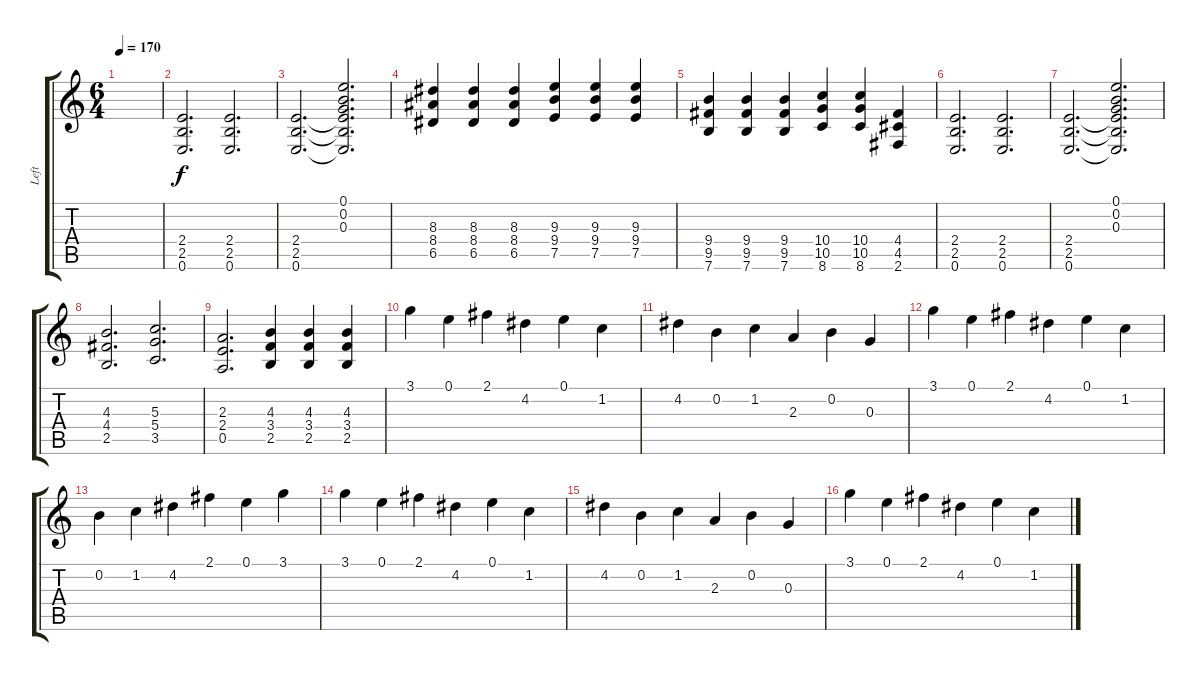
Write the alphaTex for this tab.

\track ("Left" "Left") {instrument electricguitarjazz}
\staff {score tabs}
\tuning (E4 B3 G3 D3 A2 E2) {hide}
\ts (6 4)
\tempo 170
\clef g2
\ks c
|
(2.4 2.5 0.6).2{d volume 11 instrument overdrivenguitar} (2.4 2.5 0.6).2{d} |
(2.4 2.5 0.6).2{d} (0.1 0.2 0.3 2.4{t} 2.5{t} 0.6{t}).2{d} |
(8.3 8.4 6.5).4 (8.3 8.4 6.5).4 (8.3 8.4 6.5).4 (9.3 9.4 7.5).4 (9.3 9.4 7.5).4 (9.3 9.4 7.5).4 |
(9.4 9.5 7.6).4 (9.4 9.5 7.6).4 (9.4 9.5 7.6).4 (10.4 10.5 8.6).4 (10.4 10.5 8.6).4 (4.4 4.5 2.6).4 |
(2.4 2.5 0.6).2{d} (2.4 2.5 0.6).2{d} |
(2.4 2.5 0.6).2{d} (0.1 0.2 0.3 2.4{t} 2.5{t} 0.6{t}).2{d} |
(4.3 4.4 2.5).2{d} (5.3 5.4 3.5).2{d} |
(2.3 2.4 0.5).2{d} (4.3 3.4 2.5).4 (4.3 3.4 2.5).4 (4.3 3.4 2.5).4 |
3.1.4 0.1.4 2.1.4 4.2.4 0.1.4 1.2.4 |
4.2.4 0.2.4 1.2.4 2.3.4 0.2.4 0.3.4 |
3.1.4 0.1.4 2.1.4 4.2.4 0.1.4 1.2.4 |
0.2.4 1.2.4 4.2.4 2.1.4 0.1.4 3.1.4 |
3.1.4 0.1.4 2.1.4 4.2.4 0.1.4 1.2.4 |
4.2.4 0.2.4 1.2.4 2.3.4 0.2.4 0.3.4 |
3.1.4 0.1.4 2.1.4 4.2.4 0.1.4 1.2.4
